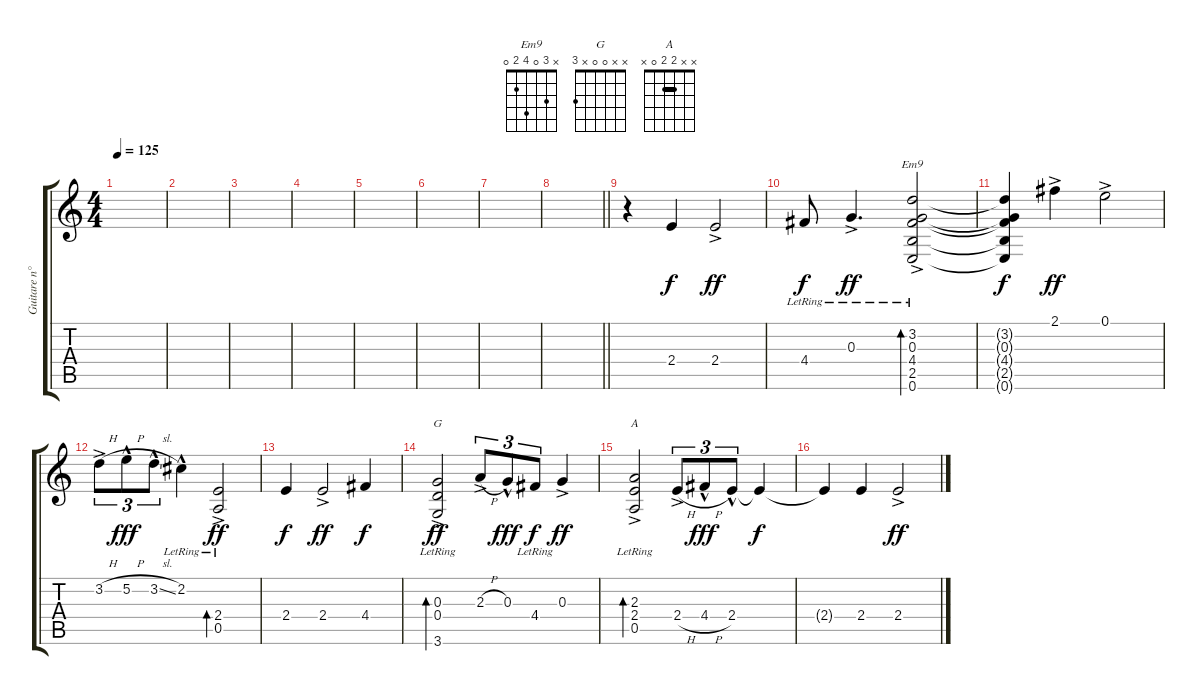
\track ("Guitare n°2" "Guitare n°") {instrument electricguitarjazz}
\staff {score tabs}
\tuning (E4 B3 G3 D3 A2 E2) {hide}
\chord ("Em9" x 3 0 4 2 0)
\chord ("G" x x 0 0 x 3)
\chord ("A" x x 2 2 0 x) {barre 2}
\ts (4 4)
\tempo 125
\clef g2
\ks c
|
|
|
|
|
|
|
\barLineRight lightlight
|
r.4 2.4.4 2.4{ac}.2{dy ff} |
4.4{lr}.8{dy f} 0.3{ac lr}.4{d dy ff} (3.2{ac} 0.3 4.4 2.5 0.6{lr}).2{bd 480 ch "Em9"} |
(3.2{t} 0.3{t} 4.4{t} 2.5{t} 0.6{t}).4{dy f} 2.1{ac}.4{dy ff} 0.1{ac}.2 |
3.2{h ac}.8{tu (3 2)} 5.2{h hac}.8{tu (3 2) dy fff} 3.2{sl hac}.8{tu (3 2)} 2.2{hac lr}.4 (2.4{ac} 0.5{lr}).2{bd 480 dy ff} |
2.4.4{dy f} 2.4{ac}.2{dy ff} 4.4.4{dy f} |
(0.3{ac} 0.4 3.6{lr}).2{bd 480 ch "G" dy ff} 2.3{h ac}.8{tu (3 2)} 0.3{hac}.8{tu (3 2) dy fff} 4.4{lr}.8{tu (3 2) dy f} 0.3{ac}.4{dy ff} |
(2.3{ac} 2.4 0.5{lr}).2{bd 480 ch "A"} 2.4{h ac}.8{tu (3 2)} 4.4{h hac}.8{tu (3 2) dy fff} 2.4{hac}.8{tu (3 2)} 2.4{t}.4{dy f} |
2.4{t}.4 2.4.4 2.4{ac}.2{dy ff}
